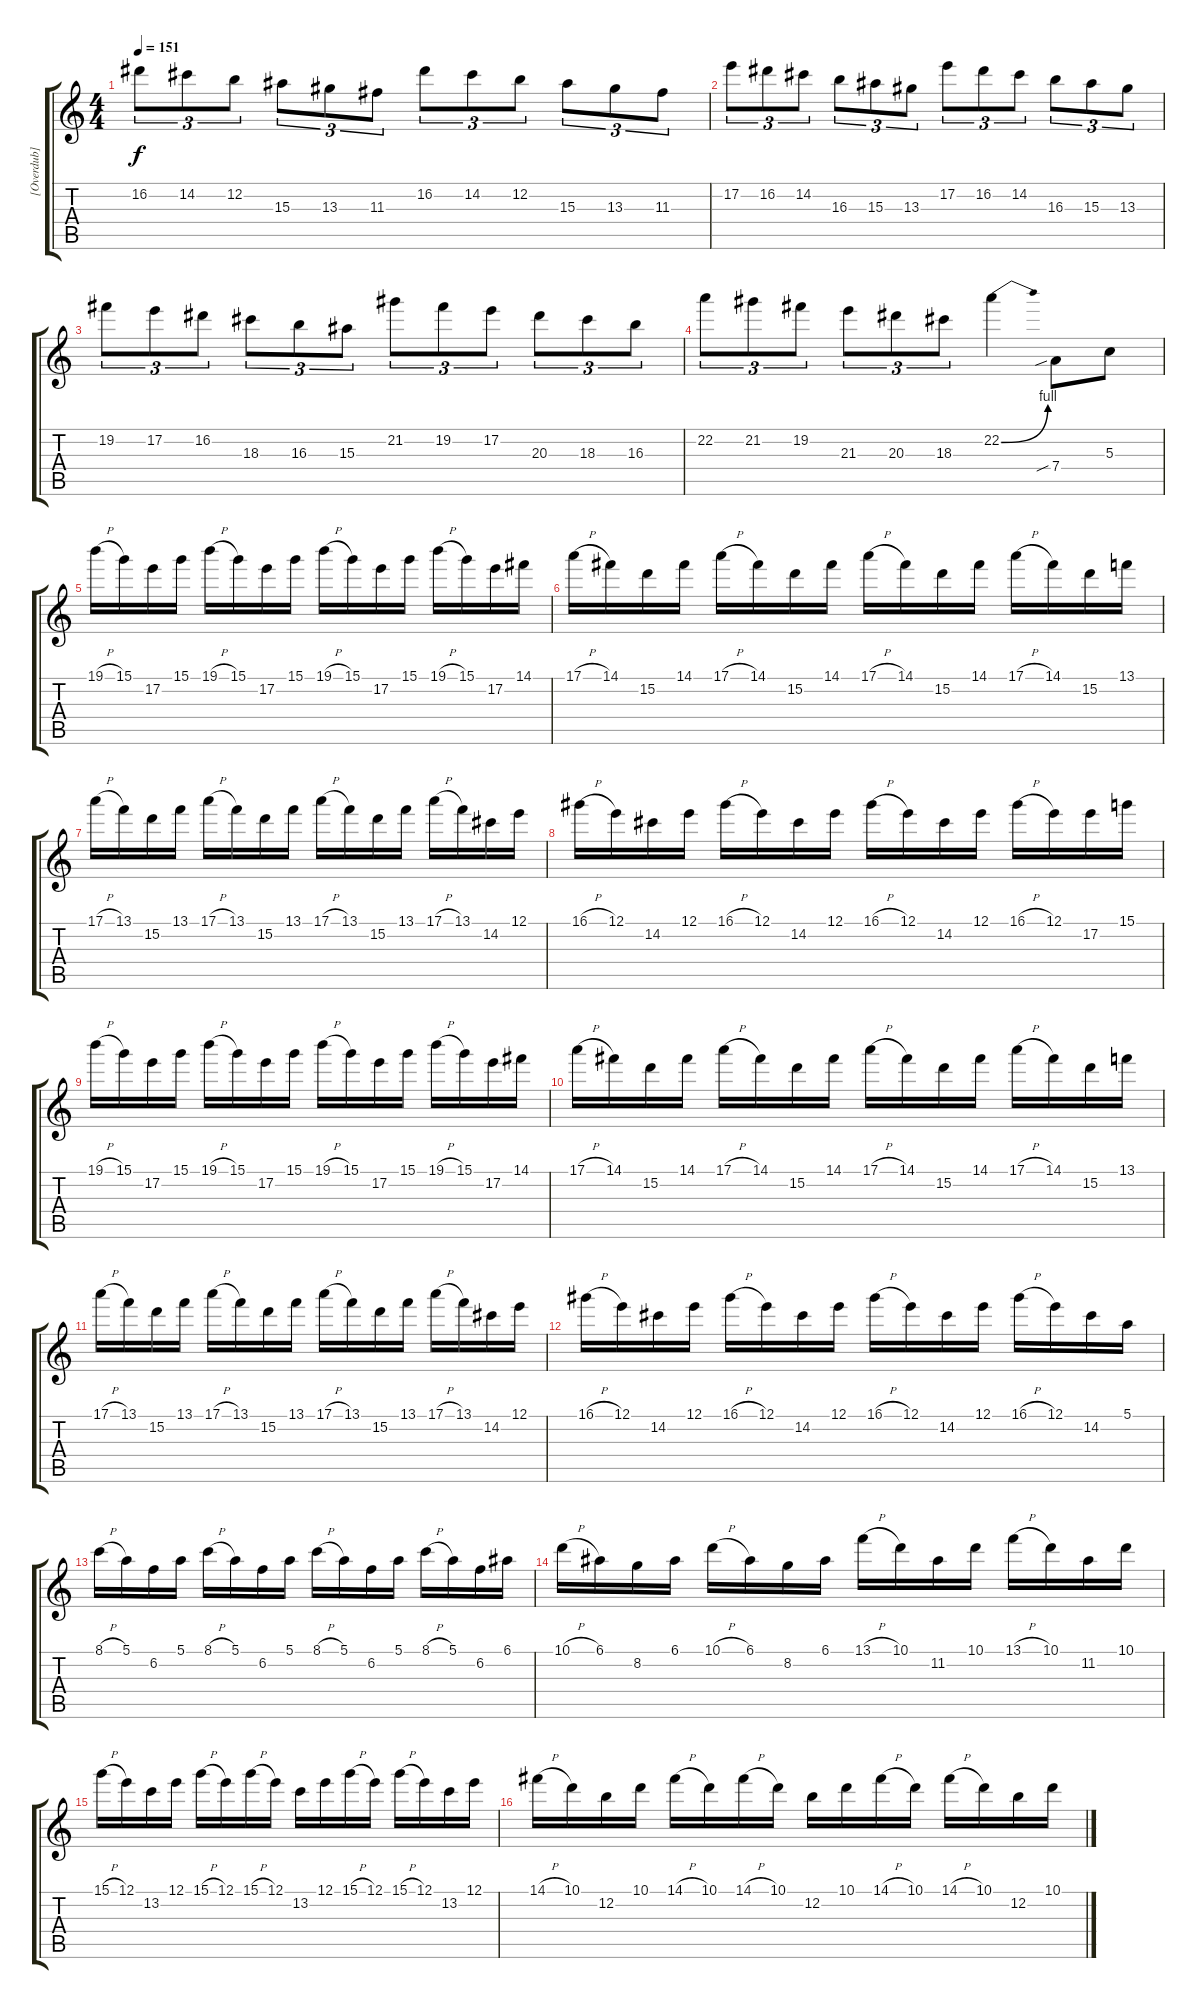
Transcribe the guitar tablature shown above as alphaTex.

\track ("[Overdub]" "[Overdub]") {instrument distortionguitar}
\staff {score tabs}
\tuning (E4 B3 G3 D3 A2 E2) {hide}
\ts (4 4)
\tempo 151
\clef g2
\ks c
16.2.8{tu (3 2) dy f volume 14 balance 8} 14.2.8{tu (3 2)} 12.2.8{tu (3 2)} 15.3.8{tu (3 2)} 13.3.8{tu (3 2)} 11.3.8{tu (3 2)} 16.2.8{tu (3 2)} 14.2.8{tu (3 2)} 12.2.8{tu (3 2)} 15.3.8{tu (3 2)} 13.3.8{tu (3 2)} 11.3.8{tu (3 2)} |
17.2.8{tu (3 2)} 16.2.8{tu (3 2)} 14.2.8{tu (3 2)} 16.3.8{tu (3 2)} 15.3.8{tu (3 2)} 13.3.8{tu (3 2)} 17.2.8{tu (3 2)} 16.2.8{tu (3 2)} 14.2.8{tu (3 2)} 16.3.8{tu (3 2)} 15.3.8{tu (3 2)} 13.3.8{tu (3 2)} |
19.2.8{tu (3 2)} 17.2.8{tu (3 2)} 16.2.8{tu (3 2)} 18.3.8{tu (3 2)} 16.3.8{tu (3 2)} 15.3.8{tu (3 2)} 21.2.8{tu (3 2)} 19.2.8{tu (3 2)} 17.2.8{tu (3 2)} 20.3.8{tu (3 2)} 18.3.8{tu (3 2)} 16.3.8{tu (3 2)} |
22.2.8{tu (3 2)} 21.2.8{tu (3 2)} 19.2.8{tu (3 2)} 21.3.8{tu (3 2)} 20.3.8{tu (3 2)} 18.3.8{tu (3 2)} 22.2{be (bend 0 0 60 4)}.4 7.4{sib}.8 5.3.8 |
19.1{h}.16{volume 13 balance 15} 15.1.16 17.2.16 15.1.16 19.1{h}.16 15.1.16 17.2.16 15.1.16 19.1{h}.16 15.1.16 17.2.16 15.1.16 19.1{h}.16 15.1.16 17.2.16 14.1.16 |
17.1{h}.16 14.1.16 15.2.16 14.1.16 17.1{h}.16 14.1.16 15.2.16 14.1.16 17.1{h}.16 14.1.16 15.2.16 14.1.16 17.1{h}.16 14.1.16 15.2.16 13.1.16 |
17.1{h}.16 13.1.16 15.2.16 13.1.16 17.1{h}.16 13.1.16 15.2.16 13.1.16 17.1{h}.16 13.1.16 15.2.16 13.1.16 17.1{h}.16 13.1.16 14.2.16 12.1.16 |
16.1{h}.16 12.1.16 14.2.16 12.1.16 16.1{h}.16 12.1.16 14.2.16 12.1.16 16.1{h}.16 12.1.16 14.2.16 12.1.16 16.1{h}.16 12.1.16 17.2.16 15.1.16 |
19.1{h}.16 15.1.16 17.2.16 15.1.16 19.1{h}.16 15.1.16 17.2.16 15.1.16 19.1{h}.16 15.1.16 17.2.16 15.1.16 19.1{h}.16 15.1.16 17.2.16 14.1.16 |
17.1{h}.16 14.1.16 15.2.16 14.1.16 17.1{h}.16 14.1.16 15.2.16 14.1.16 17.1{h}.16 14.1.16 15.2.16 14.1.16 17.1{h}.16 14.1.16 15.2.16 13.1.16 |
17.1{h}.16 13.1.16 15.2.16 13.1.16 17.1{h}.16 13.1.16 15.2.16 13.1.16 17.1{h}.16 13.1.16 15.2.16 13.1.16 17.1{h}.16 13.1.16 14.2.16 12.1.16 |
16.1{h}.16 12.1.16 14.2.16 12.1.16 16.1{h}.16 12.1.16 14.2.16 12.1.16 16.1{h}.16 12.1.16 14.2.16 12.1.16 16.1{h}.16 12.1.16 14.2.16 5.1.16 |
8.1{h}.16 5.1.16 6.2.16 5.1.16 8.1{h}.16 5.1.16 6.2.16 5.1.16 8.1{h}.16 5.1.16 6.2.16 5.1.16 8.1{h}.16 5.1.16 6.2.16 6.1.16 |
10.1{h}.16 6.1.16 8.2.16 6.1.16 10.1{h}.16 6.1.16 8.2.16 6.1.16 13.1{h}.16 10.1.16 11.2.16 10.1.16 13.1{h}.16 10.1.16 11.2.16 10.1.16 |
15.1{h}.16 12.1.16 13.2.16 12.1.16 15.1{h}.16 12.1.16 15.1{h}.16 12.1.16 13.2.16 12.1.16 15.1{h}.16 12.1.16 15.1{h}.16 12.1.16 13.2.16 12.1.16 |
14.1{h}.16 10.1.16 12.2.16 10.1.16 14.1{h}.16 10.1.16 14.1{h}.16 10.1.16 12.2.16 10.1.16 14.1{h}.16 10.1.16 14.1{h}.16 10.1.16 12.2.16 10.1.16
